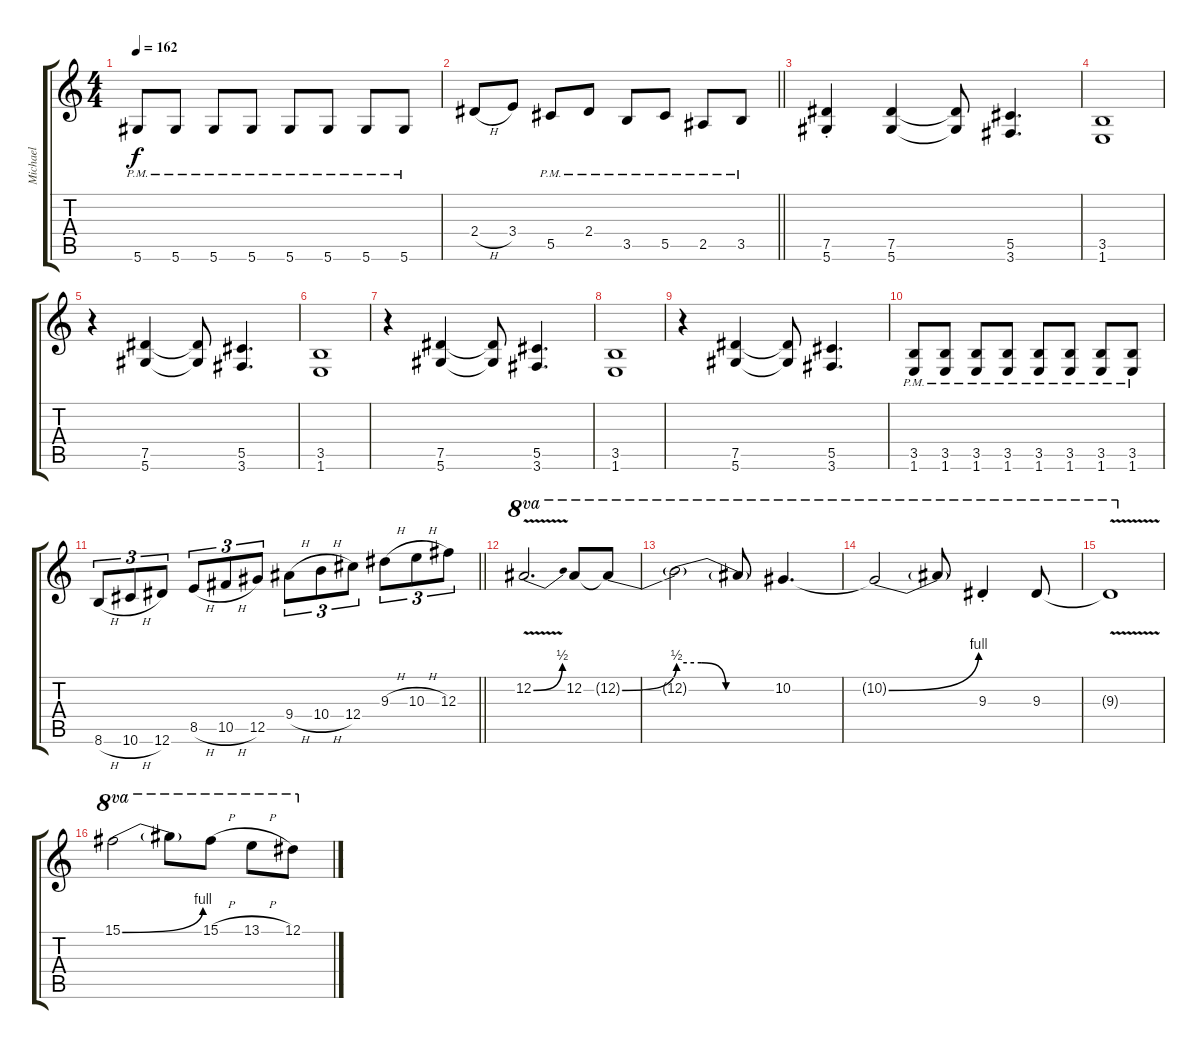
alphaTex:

\track ("Michael" "Michael") {instrument distortionguitar}
\staff {score tabs}
\tuning (Eb4 Bb3 Gb3 Db3 Ab2 Eb2) {hide}
\ts (4 4)
\tempo 162
\clef g2
\ks aminor
5.6{pm}.8{dy f} 5.6{pm}.8 5.6{pm}.8 5.6{pm}.8 5.6{pm}.8 5.6{pm}.8 5.6{pm}.8 5.6{pm}.8 |
\barLineRight lightlight
2.4{h}.8 3.4.8 5.5{pm}.8 2.4{pm}.8 3.5{pm}.8 5.5{pm}.8 2.5{pm}.8 3.5{pm}.8 |
(7.5{st} 5.6{st}).4 (7.5 5.6).4 (7.5{t} 5.6{t}).8 (5.5 3.6).4{d} |
(3.5 1.6).1 |
r.4 (7.5 5.6).4 (7.5{t} 5.6{t}).8 (5.5 3.6).4{d} |
(3.5 1.6).1 |
r.4 (7.5 5.6).4 (7.5{t} 5.6{t}).8 (5.5 3.6).4{d} |
(3.5 1.6).1 |
r.4 (7.5 5.6).4 (7.5{t} 5.6{t}).8 (5.5 3.6).4{d} |
(3.5{pm} 1.6{pm}).8 (3.5{pm} 1.6{pm}).8 (3.5{pm} 1.6{pm}).8 (3.5{pm} 1.6{pm}).8 (3.5{pm} 1.6{pm}).8 (3.5{pm} 1.6{pm}).8 (3.5{pm} 1.6).8 (3.5{pm} 1.6{pm}).8 |
\barLineRight lightlight
8.6{h}.8{tu (3 2)} 10.6{h}.8{tu (3 2)} 12.6.8{tu (3 2)} 8.5{h}.8{tu (3 2)} 10.5{h}.8{tu (3 2)} 12.5.8{tu (3 2)} 9.4{h}.8{tu (3 2)} 10.4{h}.8{tu (3 2)} 12.4.8{tu (3 2)} 9.3{h}.8{tu (3 2)} 10.3{h}.8{tu (3 2)} 12.3.8{tu (3 2)} |
12.2{be (bend 0 0 60 2) v}.2{d ot 8va} 12.2.8{ot 8va} 12.2{be (bend 0 0 60 2) t}.8{ot 8va} |
12.2{be (custom 0 2 15 2 30 0 60 0) t}.2{ot 8va} 12.2{t}.8{ot 8va} 10.2.4{d ot 8va} |
10.2{be (bend 0 0 60 4) t}.2{ot 8va} 10.2{t}.8{ot 8va} 9.3{st}.4{ot 8va} 9.3.8{ot 8va} |
9.3{v t}.1{ot 8va} |
15.1{be (bend 0 0 60 4)}.2{ot 8va} 15.1{t}.8{ot 8va} 15.1{h}.8{ot 8va} 13.1{h}.8{ot 8va} 12.1.8{ot 8va}
